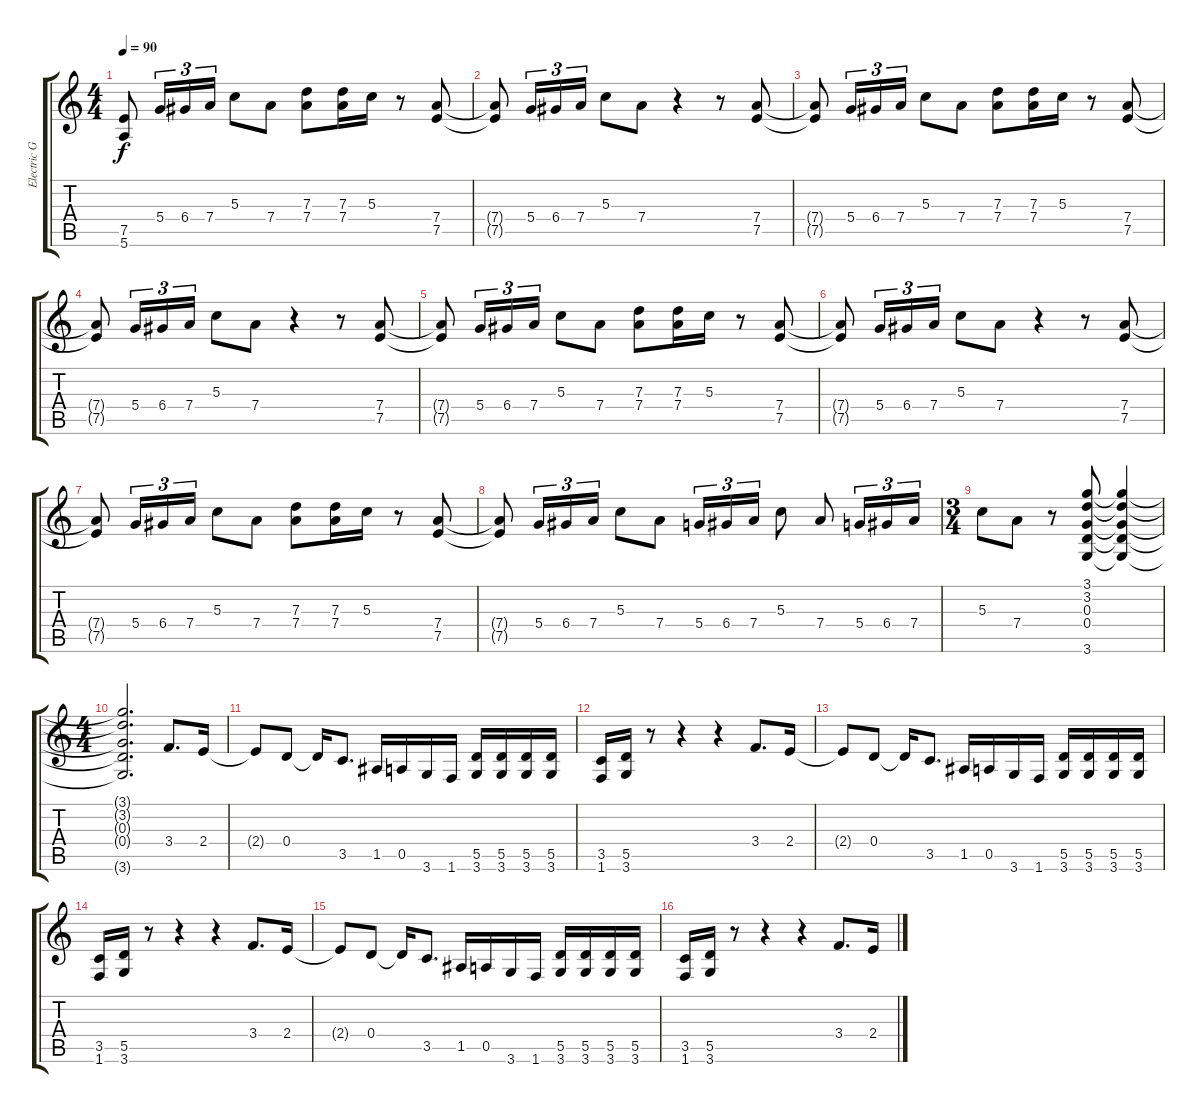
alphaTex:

\track ("Electric Guitar IV (Backing)" "Electric G") {instrument distortionguitar}
\staff {score tabs}
\tuning (E4 B3 G3 D3 A2 E2) {hide}
\ts (4 4)
\tempo 90
\clef g2
\ks c
(7.5 5.6).8{dy f} 5.4.16{tu (3 2)} 6.4.16{tu (3 2)} 7.4.16{tu (3 2)} 5.3.8 7.4.8 (7.3 7.4).8 (7.3 7.4).16 5.3.16 r.8 (7.4 7.5).8 |
(7.4{t} 7.5{t}).8 5.4.16{tu (3 2)} 6.4.16{tu (3 2)} 7.4.16{tu (3 2)} 5.3.8 7.4.8 r.4 r.8 (7.4 7.5).8 |
(7.4{t} 7.5{t}).8 5.4.16{tu (3 2)} 6.4.16{tu (3 2)} 7.4.16{tu (3 2)} 5.3.8 7.4.8 (7.3 7.4).8 (7.3 7.4).16 5.3.16 r.8 (7.4 7.5).8 |
(7.4{t} 7.5{t}).8 5.4.16{tu (3 2)} 6.4.16{tu (3 2)} 7.4.16{tu (3 2)} 5.3.8 7.4.8 r.4 r.8 (7.4 7.5).8 |
(7.4{t} 7.5{t}).8 5.4.16{tu (3 2)} 6.4.16{tu (3 2)} 7.4.16{tu (3 2)} 5.3.8 7.4.8 (7.3 7.4).8 (7.3 7.4).16 5.3.16 r.8 (7.4 7.5).8 |
(7.4{t} 7.5{t}).8 5.4.16{tu (3 2)} 6.4.16{tu (3 2)} 7.4.16{tu (3 2)} 5.3.8 7.4.8 r.4 r.8 (7.4 7.5).8 |
(7.4{t} 7.5{t}).8 5.4.16{tu (3 2)} 6.4.16{tu (3 2)} 7.4.16{tu (3 2)} 5.3.8 7.4.8 (7.3 7.4).8 (7.3 7.4).16 5.3.16 r.8 (7.4 7.5).8 |
(7.4{t} 7.5{t}).8 5.4.16{tu (3 2)} 6.4.16{tu (3 2)} 7.4.16{tu (3 2)} 5.3.8 7.4.8 5.4.16{tu (3 2)} 6.4.16{tu (3 2)} 7.4.16{tu (3 2)} 5.3.8 7.4.8 5.4.16{tu (3 2)} 6.4.16{tu (3 2)} 7.4.16{tu (3 2)} |
\ts (3 4)
5.3.8 7.4.8 r.8 (3.1 3.2 0.3 0.4 3.6).8 (3.1{t} 3.2{t} 0.3{t} 0.4{t} 3.6{t}).4 |
\ts (4 4)
(3.1{t} 3.2{t} 0.3{t} 0.4{t} 3.6{t}).2{d} 3.4.8{d} 2.4.16 |
2.4{t}.8 0.4.8 0.4{t}.16 3.5.8{d} 1.5.16 0.5.16 3.6.16 1.6.16 (5.5 3.6).16 (5.5 3.6).16 (5.5 3.6).16 (5.5 3.6).16 |
(3.5 1.6).16 (5.5 3.6).16 r.8 r.4 r.4 3.4.8{d} 2.4.16 |
2.4{t}.8 0.4.8 0.4{t}.16 3.5.8{d} 1.5.16 0.5.16 3.6.16 1.6.16 (5.5 3.6).16 (5.5 3.6).16 (5.5 3.6).16 (5.5 3.6).16 |
(3.5 1.6).16 (5.5 3.6).16 r.8 r.4 r.4 3.4.8{d} 2.4.16 |
2.4{t}.8 0.4.8 0.4{t}.16 3.5.8{d} 1.5.16 0.5.16 3.6.16 1.6.16 (5.5 3.6).16 (5.5 3.6).16 (5.5 3.6).16 (5.5 3.6).16 |
(3.5 1.6).16 (5.5 3.6).16 r.8 r.4 r.4 3.4.8{d} 2.4.16
